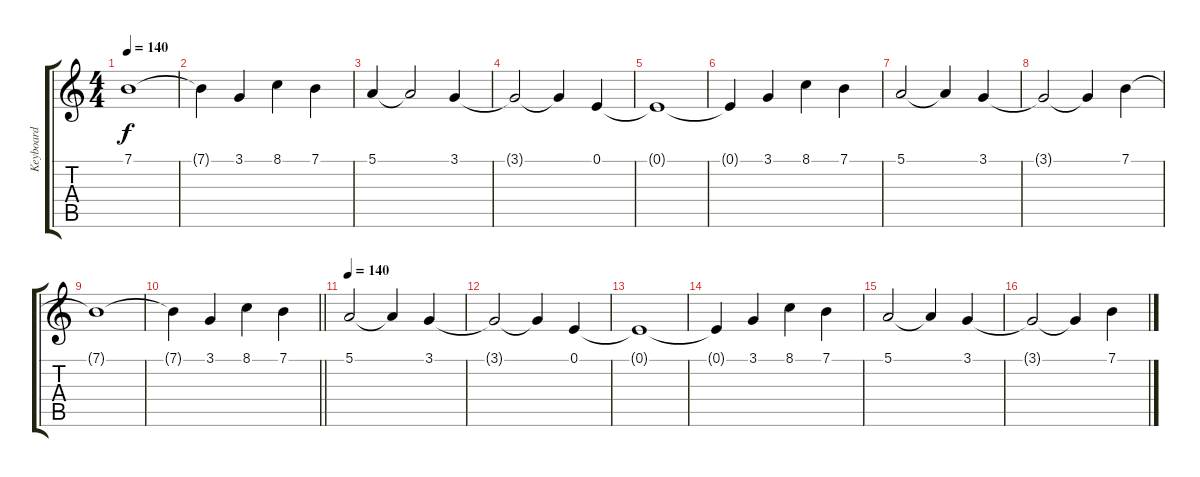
\track ("Keyboard" "Keyboard") {instrument electricpiano1}
\staff {score tabs}
\tuning (E4 B3 G3 D3 A2 E2) {hide}
\ts (4 4)
\tempo 140
\clef g2
\ks c
7.1{t}.1{dy f} |
7.1{t}.4 3.1.4 8.1.4 7.1.4 |
5.1.4 5.1{t}.2 3.1.4 |
3.1{t}.2 3.1{t}.4 0.1.4 |
0.1{t}.1 |
0.1{t}.4 3.1.4 8.1.4 7.1.4 |
5.1.2 5.1{t}.4 3.1.4 |
3.1{t}.2 3.1{t}.4 7.1.4 |
7.1{t}.1 |
\barLineRight lightlight
7.1{t}.4 3.1.4 8.1.4 7.1.4 |
\tempo 140
5.1.2 5.1{t}.4 3.1.4 |
3.1{t}.2 3.1{t}.4 0.1.4 |
0.1{t}.1 |
0.1{t}.4 3.1.4 8.1.4 7.1.4 |
5.1.2 5.1{t}.4 3.1.4 |
3.1{t}.2 3.1{t}.4 7.1.4
